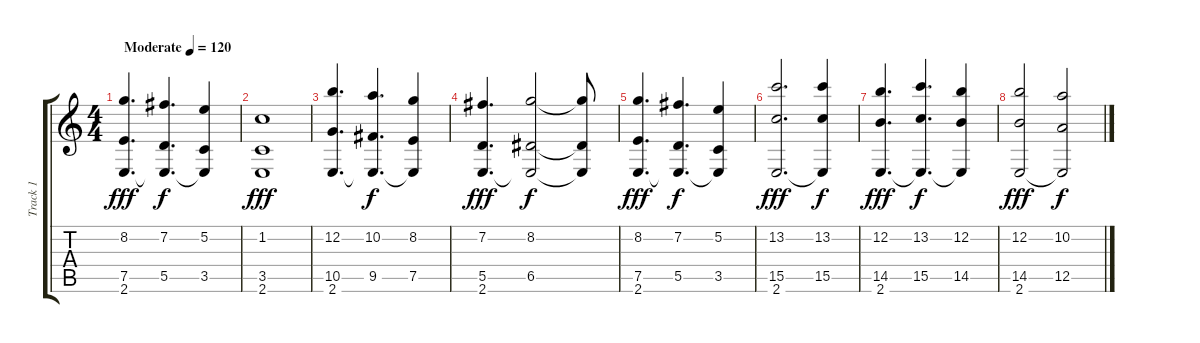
\track ("Track 1" "Track 1") {instrument acousticguitarsteel}
\staff {score tabs}
\tuning (E4 B3 G3 D3 A2 D2) {hide}
\ts (4 4)
\tempo (120 "Moderate")
\clef g2
\ks c
(8.2 7.5 2.6).4{d dy fff instrument acousticguitarsteel} (7.2 5.5 2.6{t}).4{d dy f} (5.2 3.5 2.6{t}).4 |
(1.2 3.5 2.6).1{dy fff} |
(12.2 10.5 2.6).4{d} (10.2 9.5 2.6{t}).4{d dy f} (8.2 7.5 2.6{t}).4 |
(7.2 5.5 2.6).4{d dy fff} (8.2 6.5 2.6{t}).2{dy f} (8.2{t} 6.5{t} 2.6{t}).8 |
(8.2 7.5 2.6).4{d dy fff} (7.2 5.5 2.6{t}).4{d dy f} (5.2 3.5 2.6{t}).4 |
(13.2 15.5 2.6).2{d dy fff} (13.2 15.5 2.6{t}).4{dy f} |
(12.2 14.5 2.6).4{d dy fff} (13.2 15.5 2.6{t}).4{d dy f} (12.2 14.5 2.6{t}).4 |
(12.2 14.5 2.6).2{dy fff} (10.2 12.5 2.6{t}).2{dy f}
